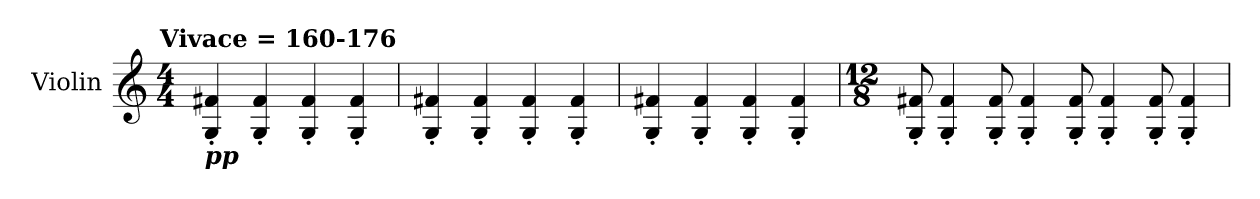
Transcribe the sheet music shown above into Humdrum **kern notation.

**kern
*part1
*staff1
*I"Violin
*I'Vln.
*clefG2
*k[]
!!LO:TX:omd:t=Vivace  = 160-176
*M4/4
*MM160
=1
!LO:TX:b:Bi:t=pp
4G'/ 4f#X'/
4G'/ 4f#'/
4G'/ 4f#'/
4G'/ 4f#'/
=2
4G'/ 4f#X'/
4G'/ 4f#'/
4G'/ 4f#'/
4G'/ 4f#'/
=3
4G'/ 4f#X'/
4G'/ 4f#'/
4G'/ 4f#'/
4G'/ 4f#'/
=4
*M12/8
8G'/ 8f#X'/
4G'/ 4f#'/
8G'/ 8f#'/
4G'/ 4f#'/
8G'/ 8f#'/
4G'/ 4f#'/
8G'/ 8f#'/
4G'/ 4f#'/
=
*-
